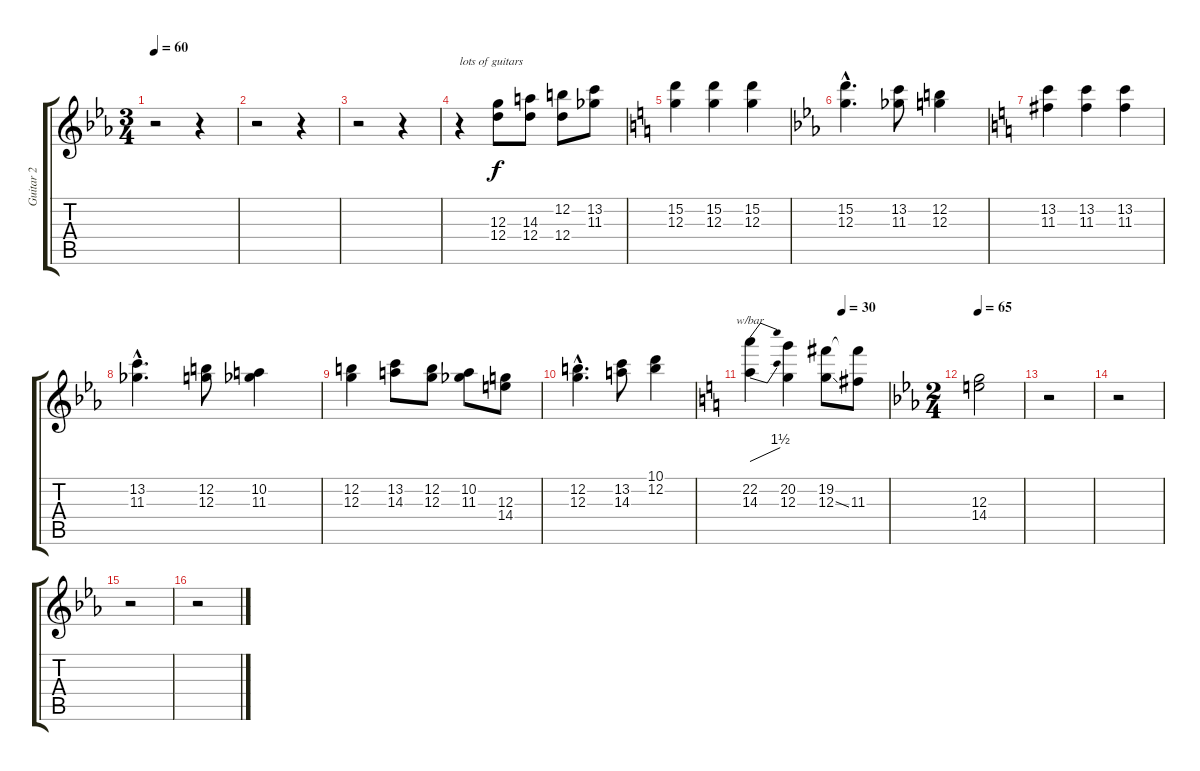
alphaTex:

\track ("Guitar 2" "Guitar 2") {instrument overdrivenguitar}
\staff {score tabs}
\tuning (E4 B3 G3 D3 A2 E2) {hide}
\ts (3 4)
\tempo 60
\clef g2
\ks eb
r.2{dy f} r.4 |
r.2 r.4 |
r.2 r.4 |
r.4{txt "lots of guitars" volume 13 balance 8 instrument overdrivenguitar} (12.3 12.4).8 (14.3 12.4).8 (12.2 12.4).8 (13.2 11.3).8 |
\ks c
(15.2 12.3).4 (15.2 12.3).4 (15.2 12.3).4 |
\ks eb
(15.2{hac} 12.3{hac}).4{d} (13.2 11.3).8 (12.2 12.3).4 |
\ks c
(13.2 11.3).4 (13.2 11.3).4 (13.2 11.3).4 |
\ks eb
(13.2{hac} 11.3{hac}).4{d} (12.2 12.3).8 (10.2 11.3).4 |
(12.2 12.3).4 (13.2 14.3).8 (12.2 12.3).8 (10.2 11.3).8 (12.3 14.4).8 |
(12.2{hac} 12.3{hac}).4{d} (13.2 14.3).8 (10.1 12.2).4 |
\tempo (30 0.6666666666666666)
\ks c
(22.2 14.3).4{tbe (dive default 0 0 60 6)} (20.2 12.3).4 (19.2 12.3{ss}).8 (19.2{t} 11.3).8 |
\ts (2 4)
\tempo 65
\ks eb
(12.3 14.4).2 |
r.2 |
r.2 |
r.2 |
r.2
